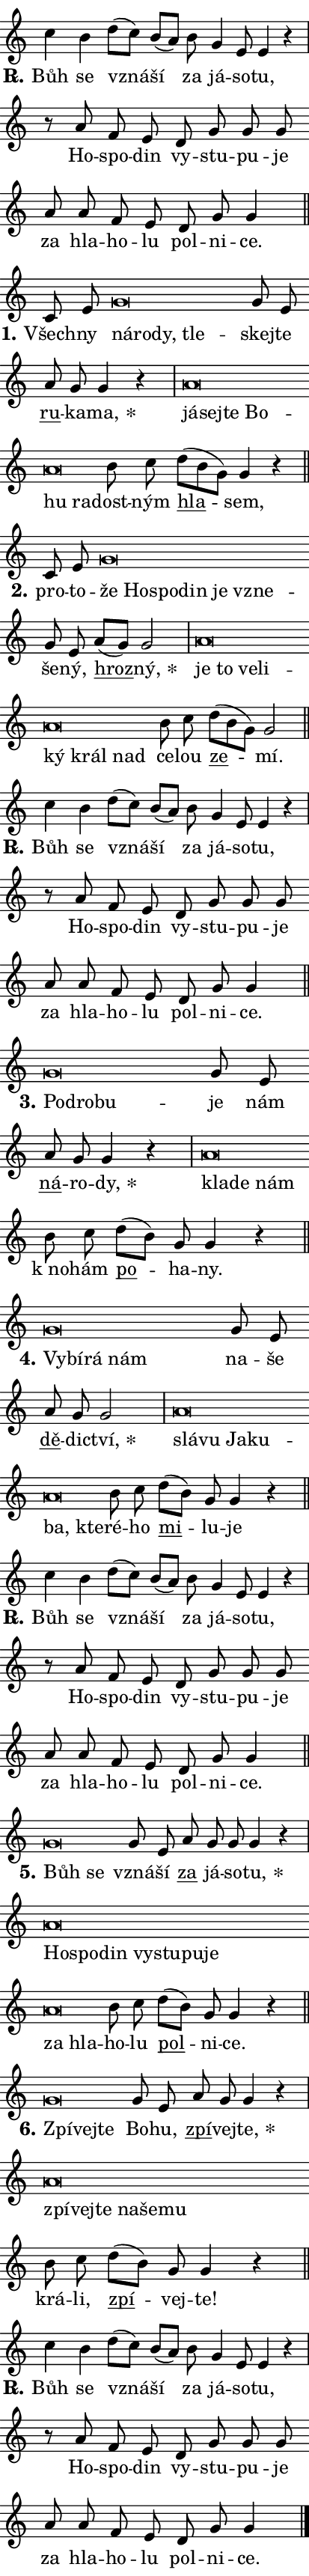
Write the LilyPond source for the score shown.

\version "2.22.1"
\header { tagline = "" }
\paper {
  indent = 0\cm
  top-margin = 0\cm
  right-margin = 0\cm
  bottom-margin = 0\cm
  left-margin = 0\cm
  paper-width = 7\cm
  page-breaking = #ly:one-page-breaking
  system-system-spacing.basic-distance = #11
  score-system-spacing.basic-distance = #11
  ragged-last = ##f
}


%% Author: Thomas Morley
%% https://lists.gnu.org/archive/html/lilypond-user/2020-05/msg00002.html
#(define (line-position grob)
"Returns position of @var[grob} in current system:
   @code{'start}, if at first time-step
   @code{'end}, if at last time-step
   @code{'middle} otherwise
"
  (let* ((col (ly:item-get-column grob))
         (ln (ly:grob-object col 'left-neighbor))
         (rn (ly:grob-object col 'right-neighbor))
         (col-to-check-left (if (ly:grob? ln) ln col))
         (col-to-check-right (if (ly:grob? rn) rn col))
         (break-dir-left
           (and
             (ly:grob-property col-to-check-left 'non-musical #f)
             (ly:item-break-dir col-to-check-left)))
         (break-dir-right
           (and
             (ly:grob-property col-to-check-right 'non-musical #f)
             (ly:item-break-dir col-to-check-right))))
        (cond ((eqv? 1 break-dir-left) 'start)
              ((eqv? -1 break-dir-right) 'end)
              (else 'middle))))

#(define (tranparent-at-line-position vctor)
  (lambda (grob)
  "Relying on @code{line-position} select the relevant enry from @var{vctor}.
Used to determine transparency,"
    (case (line-position grob)
      ((end) (not (vector-ref vctor 0)))
      ((middle) (not (vector-ref vctor 1)))
      ((start) (not (vector-ref vctor 2))))))

noteHeadBreakVisibility =
#(define-music-function (break-visibility)(vector?)
"Makes @code{NoteHead}s transparent relying on @var{break-visibility}"
#{
  \override NoteHead.transparent =
    #(tranparent-at-line-position break-visibility)
#})

#(define delete-ledgers-for-transparent-note-heads
  (lambda (grob)
    "Reads whether a @code{NoteHead} is transparent.
If so this @code{NoteHead} is removed from @code{'note-heads} from
@var{grob}, which is supposed to be @code{LedgerLineSpanner}.
As a result ledgers are not printed for this @code{NoteHead}"
    (let* ((nhds-array (ly:grob-object grob 'note-heads))
           (nhds-list
             (if (ly:grob-array? nhds-array)
                 (ly:grob-array->list nhds-array)
                 '()))
           ;; Relies on the transparent-property being done before
           ;; Staff.LedgerLineSpanner.after-line-breaking is executed.
           ;; This is fragile ...
           (to-keep
             (remove
               (lambda (nhd)
                 (ly:grob-property nhd 'transparent #f))
               nhds-list)))
      ;; TODO find a better method to iterate over grob-arrays, similiar
      ;; to filter/remove etc for lists
      ;; For now rebuilt from scratch
      (set! (ly:grob-object grob 'note-heads)  '())
      (for-each
        (lambda (nhd)
          (ly:pointer-group-interface::add-grob grob 'note-heads nhd))
        to-keep))))

hideNotes = {
  \noteHeadBreakVisibility #begin-of-line-visible
}
unHideNotes = {
  \noteHeadBreakVisibility #all-visible
}

% work-around for resetting accidentals
% https://lilypond.org/doc/v2.23/Documentation/notation/displaying-rhythms#unmetered-music
cadenzaMeasure = {
  \cadenzaOff
  \partial 1024 s1024
  \cadenzaOn
}

#(define-markup-command (accent layout props text) (markup?)
  "Underline accented syllable"
  (interpret-markup layout props
    #{\markup \override #'(offset . 4.3) \underline { #text }#}))

responsum = \markup \concat {
  "R" \hspace #-1.05 \path #0.1 #'((moveto 0 0.07) (lineto 0.9 0.8)) \hspace #0.05 "."
}

\layout {
    \context {
        \Staff
        \remove "Time_signature_engraver"
        \override LedgerLineSpanner.after-line-breaking = #delete-ledgers-for-transparent-note-heads
    }
    \context {
        \Voice {
            \override NoteHead.output-attributes = #'((class . "notehead"))
            \override Hairpin.height = #0.55
        }
    }
    \context {
        \Lyrics {
            \override StanzaNumber.output-attributes = #'((class . "stanzanumber"))
            \override LyricSpace.minimum-distance = #0.9
            \override LyricText.font-name = #"TeX Gyre Schola"
            \override LyricText.font-size = 1
            \override StanzaNumber.font-name = #"TeX Gyre Schola Bold"
            \override StanzaNumber.font-size = 1
        }
    }
}

% magnetic-lyrics.ily
%
%   written by
%     Jean Abou Samra <jean@abou-samra.fr>
%     Werner Lemberg <wl@gnu.org>
%
%   adapted by
%     Jiri Hon <jiri.hon@gmail.com>
%
% Version 2022-Apr-15

% https://www.mail-archive.com/lilypond-user@gnu.org/msg149350.html

#(define (Left_hyphen_pointer_engraver context)
   "Collect syllable-hyphen-syllable occurrences in lyrics and store
them in properties.  This engraver only looks to the left.  For
example, if the lyrics input is @code{foo -- bar}, it does the
following.

@itemize @bullet
@item
Set the @code{text} property of the @code{LyricHyphen} grob between
@q{foo} and @q{bar} to @code{foo}.

@item
Set the @code{left-hyphen} property of the @code{LyricText} grob with
text @q{foo} to the @code{LyricHyphen} grob between @q{foo} and
@q{bar}.
@end itemize

Use this auxiliary engraver in combination with the
@code{lyric-@/text::@/apply-@/magnetic-@/offset!} hook."
   (let ((hyphen #f)
         (text #f))
     (make-engraver
      (acknowledgers
       ((lyric-syllable-interface engraver grob source-engraver)
        (set! text grob)))
      (end-acknowledgers
       ((lyric-hyphen-interface engraver grob source-engraver)
        ;(when (not (grob::has-interface grob 'lyric-space-interface))
          (set! hyphen grob)));)
      ((stop-translation-timestep engraver)
       (when (and text hyphen)
         (ly:grob-set-object! text 'left-hyphen hyphen))
       (set! text #f)
       (set! hyphen #f)))))

#(define (lyric-text::apply-magnetic-offset! grob)
   "If the space between two syllables is less than the value in
property @code{LyricText@/.details@/.squash-threshold}, move the right
syllable to the left so that it gets concatenated with the left
syllable.

Use this function as a hook for
@code{LyricText@/.after-@/line-@/breaking} if the
@code{Left_@/hyphen_@/pointer_@/engraver} is active."
   (let ((hyphen (ly:grob-object grob 'left-hyphen #f)))
     (when hyphen
       (let ((left-text (ly:spanner-bound hyphen LEFT)))
         (when (grob::has-interface left-text 'lyric-syllable-interface)
           (let* ((common (ly:grob-common-refpoint grob left-text X))
                  (this-x-ext (ly:grob-extent grob common X))
                  (left-x-ext
                   (begin
                     ;; Trigger magnetism for left-text.
                     (ly:grob-property left-text 'after-line-breaking)
                     (ly:grob-extent left-text common X)))
                  ;; `delta` is the gap width between two syllables.
                  (delta (- (interval-start this-x-ext)
                            (interval-end left-x-ext)))
                  (details (ly:grob-property grob 'details))
                  (threshold (assoc-get 'squash-threshold details 0.2)))
             (when (< delta threshold)
               (let* (;; We have to manipulate the input text so that
                      ;; ligatures crossing syllable boundaries are not
                      ;; disabled.  For languages based on the Latin
                      ;; script this is essentially a beautification.
                      ;; However, for non-Western scripts it can be a
                      ;; necessity.
                      (lt (ly:grob-property left-text 'text))
                      (rt (ly:grob-property grob 'text))
                      (is-space (grob::has-interface hyphen 'lyric-space-interface))
                      (space (if is-space " " ""))
                      (space-markup (grob-interpret-markup grob " "))
                      (space-size (interval-length (ly:stencil-extent space-markup X)))
                      (extra-delta (if is-space space-size 0))
                      ;; Append new syllable.
                      (ltrt-space (if (and (string? lt) (string? rt))
                                (string-append lt space rt)
                                (make-concat-markup (list lt space rt))))
                      ;; Right-align `ltrt` to the right side.
                      (ltrt-space-markup (grob-interpret-markup
                               grob
                               (make-translate-markup
                                (cons (interval-length this-x-ext) 0)
                                (make-right-align-markup ltrt-space)))))
                 (begin
                   ;; Don't print `left-text`.
                   (ly:grob-set-property! left-text 'stencil #f)
                   ;; Set text and stencil (which holds all collected
                   ;; syllables so far) and shift it to the left.
                   (ly:grob-set-property! grob 'text ltrt-space)
                   (ly:grob-set-property! grob 'stencil ltrt-space-markup)
                   (ly:grob-translate-axis! grob (- (- delta extra-delta)) X))))))))))


#(define (lyric-hyphen::displace-bounds-first grob)
   ;; Make very sure this callback isn't triggered too early.
   (let ((left (ly:spanner-bound grob LEFT))
         (right (ly:spanner-bound grob RIGHT)))
     (ly:grob-property left 'after-line-breaking)
     (ly:grob-property right 'after-line-breaking)
     (ly:lyric-hyphen::print grob)))

squashThreshold = #0.4

\layout {
  \context {
    \Lyrics
    \consists #Left_hyphen_pointer_engraver
    \override LyricText.after-line-breaking =
      #lyric-text::apply-magnetic-offset!
    \override LyricHyphen.stencil = #lyric-hyphen::displace-bounds-first
    \override LyricText.details.squash-threshold = \squashThreshold
    \override LyricHyphen.minimum-distance = 0
    \override LyricHyphen.minimum-length = \squashThreshold
  }
}

squash = \override LyricText.details.squash-threshold = 9999
unSquash = \override LyricText.details.squash-threshold = \squashThreshold

left = \override LyricText.self-alignment-X = #LEFT
unLeft = \revert LyricText.self-alignment-X

starOffset = #(lambda (grob) 
                (let ((x_offset (ly:self-alignment-interface::aligned-on-x-parent grob)))
                  (if (= x_offset 0) 0 (+ x_offset 1.2))))

star = #(define-music-function (syllable)(string?)
"Append star separator at the end of a syllable"
#{
  \once \override LyricText.X-offset = #starOffset
  \lyricmode { \markup {
    #syllable
    \override #'((font-name . "TeX Gyre Schola Bold")) \hspace #0.2 \lower #0.65 \larger "*"
  } }
#})

starAccent = #(define-music-function (syllable)(string?)
"Append star separator at the end of a syllable and make accent"
#{
  \once \override LyricText.X-offset = #starOffset
  \lyricmode { \markup {
    \accent #syllable
    \override #'((font-name . "TeX Gyre Schola Bold")) \hspace #0.2 \lower #0.65 \larger "*"
  } }
#})

breath = #(define-music-function (syllable)(string?)
"Append breathing indicator at the end of a syllable"
#{
  \lyricmode { \markup { #syllable "+" } }
#})

optionalBreath = #(define-music-function (syllable)(string?)
"Append optional breathing indicator at the end of a syllable"
#{
  \lyricmode { \markup { #syllable "(+)" } }
#})


\score {
    <<
        \new Voice = "melody" { \cadenzaOn \key c \major \relative { c''4 b d8[( c)] b[( a)] \bar "" b g4 e8 e4 r \cadenzaMeasure \bar "|" r8 a f e \bar "" d g g g \bar "" a a f e d g g4 \cadenzaMeasure \bar "||" \break }
\relative { c'8 e g\breve*1/16 \hideNotes \breve*1/16 \bar "" \breve*1/16 \breve*1/16 \bar "" \unHideNotes g8 e \bar "" a g g4 r \cadenzaMeasure \bar "|" a\breve*1/16 \hideNotes \breve*1/16 \bar "" \breve*1/16 \bar "" \breve*1/16 \bar "" \breve*1/16 \breve*1/16 \bar "" \unHideNotes b8 c \bar "" d[( b g)] g4 r \cadenzaMeasure \bar "||" \break }
\relative { c'8 e g\breve*1/16 \hideNotes \breve*1/16 \bar "" \breve*1/16 \bar "" \breve*1/16 \bar "" \breve*1/16 \breve*1/16 \bar "" \unHideNotes g8 e \bar "" a[( g)] g2 \cadenzaMeasure \bar "|" a\breve*1/16 \hideNotes \breve*1/16 \bar "" \breve*1/16 \bar "" \breve*1/16 \bar "" \breve*1/16 \bar "" \breve*1/16 \breve*1/16 \bar "" \unHideNotes b8 c \bar "" d[( b g)] g2 \cadenzaMeasure \bar "||" \break }
\relative { c''4 b d8[( c)] b[( a)] \bar "" b g4 e8 e4 r \cadenzaMeasure \bar "|" r8 a f e \bar "" d g g g \bar "" a a f e d g g4 \cadenzaMeasure \bar "||" \break }
\relative { g'\breve*1/16 \hideNotes \breve*1/16 \breve*1/16 \bar "" \unHideNotes g8 e \bar "" a g g4 r \cadenzaMeasure \bar "|" a\breve*1/16 \hideNotes \breve*1/16 \breve*1/16 \bar "" \unHideNotes b8 c \bar "" d[( b)] g g4 r \cadenzaMeasure \bar "||" \break }
\relative { g'\breve*1/16 \hideNotes \breve*1/16 \bar "" \breve*1/16 \breve*1/16 \bar "" \unHideNotes g8 e \bar "" a g g2 \cadenzaMeasure \bar "|" a\breve*1/16 \hideNotes \breve*1/16 \bar "" \breve*1/16 \bar "" \breve*1/16 \bar "" \breve*1/16 \breve*1/16 \bar "" \unHideNotes b8 c \bar "" d[( b)] g g4 r \cadenzaMeasure \bar "||" \break }
\relative { c''4 b d8[( c)] b[( a)] \bar "" b g4 e8 e4 r \cadenzaMeasure \bar "|" r8 a f e \bar "" d g g g \bar "" a a f e d g g4 \cadenzaMeasure \bar "||" \break }
\relative { g'\breve*1/16 \hideNotes \breve*1/16 \bar "" \unHideNotes g8 e \bar "" a g g g4 r \cadenzaMeasure \bar "|" a\breve*1/16 \hideNotes \breve*1/16 \bar "" \breve*1/16 \bar "" \breve*1/16 \bar "" \breve*1/16 \bar "" \breve*1/16 \bar "" \breve*1/16 \bar "" \breve*1/16 \breve*1/16 \bar "" \unHideNotes b8 c \bar "" d[( b)] g g4 r \cadenzaMeasure \bar "||" \break }
\relative { g'\breve*1/16 \hideNotes \breve*1/16 \breve*1/16 \bar "" \unHideNotes g8 e \bar "" a g g4 r \cadenzaMeasure \bar "|" a\breve*1/16 \hideNotes \breve*1/16 \bar "" \breve*1/16 \bar "" \breve*1/16 \bar "" \breve*1/16 \breve*1/16 \bar "" \unHideNotes b8 c \bar "" d[( b)] g g4 r \cadenzaMeasure \bar "||" \break }
\relative { c''4 b d8[( c)] b[( a)] \bar "" b g4 e8 e4 r \cadenzaMeasure \bar "|" r8 a f e \bar "" d g g g \bar "" a a f e d g g4 \cadenzaMeasure \bar "||" \break } \bar "|." }
        \new Lyrics \lyricsto "melody" { \lyricmode { \set stanza = \responsum
Bůh se vzná -- ší za já -- so -- tu, Ho -- spo -- din vy -- stu -- pu -- je za hla -- ho -- lu pol -- ni -- ce.
\set stanza = "1."
Všech -- ny \left ná -- \squash ro -- dy, tle -- \unLeft \unSquash skej -- te \markup \accent ru -- ka -- \star ma, \left já -- \squash sej -- te Bo -- hu ra -- \unLeft \unSquash dost -- ným \markup \accent hla -- sem,
\set stanza = "2."
pro -- to -- \left že \squash Ho -- spo -- din je vzne -- \unLeft \unSquash še -- ný, \markup \accent hroz -- \star ný, \left je \squash to ve -- li -- ký král nad \unLeft \unSquash ce -- lou \markup \accent ze -- mí.
\set stanza = \responsum
Bůh se vzná -- ší za já -- so -- tu, Ho -- spo -- din vy -- stu -- pu -- je za hla -- ho -- lu pol -- ni -- ce.
\set stanza = "3."
\left Po -- \squash dro -- bu -- \unLeft \unSquash je nám \markup \accent ná -- ro -- \star dy, \left kla -- \squash de nám \unLeft \unSquash "k no" -- hám \markup \accent po -- ha -- ny.
\set stanza = "4."
\left Vy -- \squash bí -- rá nám \unLeft \unSquash na -- še \markup \accent dě -- dic -- \star tví, \left slá -- \squash vu Ja -- ku -- ba, kte -- \unLeft \unSquash ré -- ho \markup \accent mi -- lu -- je
\set stanza = \responsum
Bůh se vzná -- ší za já -- so -- tu, Ho -- spo -- din vy -- stu -- pu -- je za hla -- ho -- lu pol -- ni -- ce.
\set stanza = "5."
\left Bůh \squash se \unLeft \unSquash vzná -- ší \markup \accent za já -- so -- \star tu, \left Ho -- \squash spo -- din vy -- stu -- pu -- je za hla -- \unLeft \unSquash ho -- lu \markup \accent pol -- ni -- ce.
\set stanza = "6."
\left Zpí -- \squash vej -- te \unLeft \unSquash Bo -- hu, \markup \accent zpí -- vej -- \star te, \left zpí -- \squash vej -- te na -- še -- mu \unLeft \unSquash krá -- li, \markup \accent zpí -- vej -- te!
\set stanza = \responsum
Bůh se vzná -- ší za já -- so -- tu, Ho -- spo -- din vy -- stu -- pu -- je za hla -- ho -- lu pol -- ni -- ce. } }
    >>
    \layout {}
}
